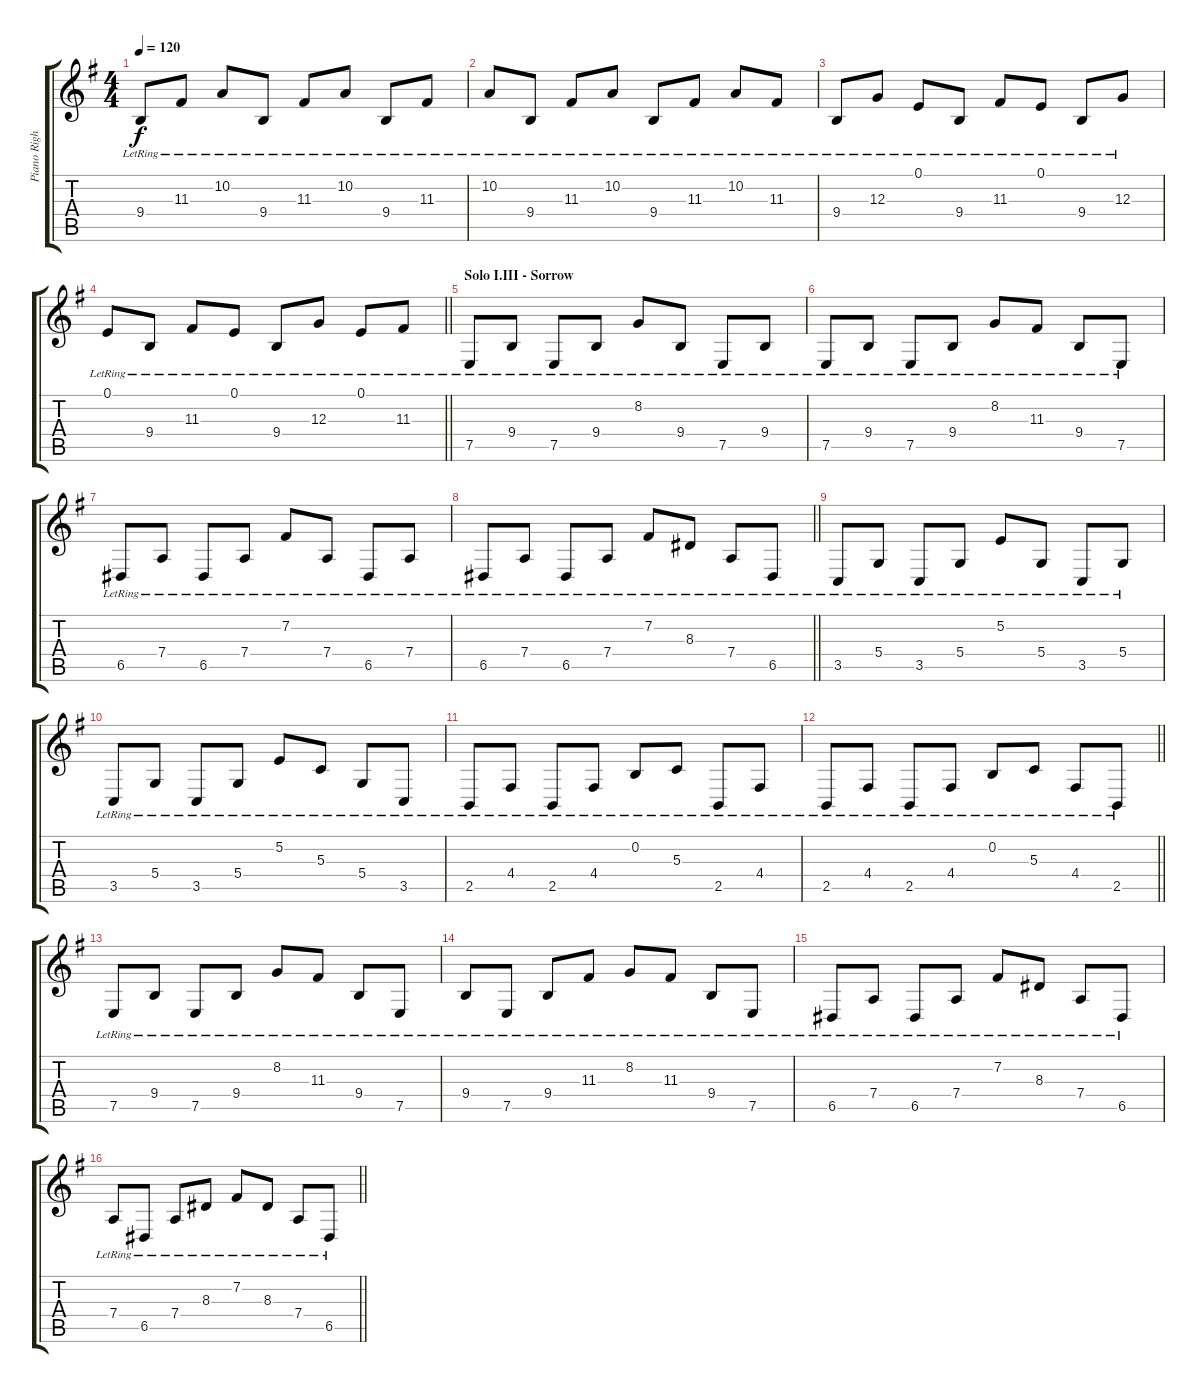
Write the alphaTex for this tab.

\track ("Piano Right Standard" "Piano Righ") {instrument acousticgrandpiano}
\staff {score tabs}
\tuning (E4 B3 G3 D3 A2 E2) {hide}
\ts (4 4)
\tempo 120
\clef g2
\ks eminor
9.4{lr}.8{dy f} 11.3{lr}.8 10.2{lr}.8 9.4{lr}.8 11.3{lr}.8 10.2{lr}.8 9.4{lr}.8 11.3{lr}.8 |
10.2{lr}.8 9.4{lr}.8 11.3{lr}.8 10.2{lr}.8 9.4{lr}.8 11.3{lr}.8 10.2{lr}.8 11.3{lr}.8 |
9.4{lr}.8 12.3{lr}.8 0.1{lr}.8 9.4{lr}.8 11.3{lr}.8 0.1{lr}.8 9.4{lr}.8 12.3{lr}.8 |
\barLineRight lightlight
0.1{lr}.8 9.4{lr}.8 11.3{lr}.8 0.1{lr}.8 9.4{lr}.8 12.3{lr}.8 0.1{lr}.8 11.3{lr}.8 |
\section ("" "Solo I.III - Sorrow")
7.5{lr}.8 9.4{lr}.8 7.5{lr}.8 9.4{lr}.8 8.2{lr}.8 9.4{lr}.8 7.5{lr}.8 9.4{lr}.8 |
7.5{lr}.8 9.4{lr}.8 7.5{lr}.8 9.4{lr}.8 8.2{lr}.8 11.3{lr}.8 9.4{lr}.8 7.5{lr}.8 |
6.5{lr}.8 7.4{lr}.8 6.5{lr}.8 7.4{lr}.8 7.2{lr}.8 7.4{lr}.8 6.5{lr}.8 7.4{lr}.8 |
\barLineRight lightlight
6.5{lr}.8 7.4{lr}.8 6.5{lr}.8 7.4{lr}.8 7.2{lr}.8 8.3{lr}.8 7.4{lr}.8 6.5{lr}.8 |
3.5{lr}.8 5.4{lr}.8 3.5{lr}.8 5.4{lr}.8 5.2{lr}.8 5.4{lr}.8 3.5{lr}.8 5.4{lr}.8 |
3.5{lr}.8 5.4{lr}.8 3.5{lr}.8 5.4{lr}.8 5.2{lr}.8 5.3{lr}.8 5.4{lr}.8 3.5{lr}.8 |
2.5{lr}.8 4.4{lr}.8 2.5{lr}.8 4.4{lr}.8 0.2{lr}.8 5.3{lr}.8 2.5{lr}.8 4.4{lr}.8 |
\barLineRight lightlight
2.5{lr}.8 4.4{lr}.8 2.5{lr}.8 4.4{lr}.8 0.2{lr}.8 5.3{lr}.8 4.4{lr}.8 2.5{lr}.8 |
7.5{lr}.8 9.4{lr}.8 7.5{lr}.8 9.4{lr}.8 8.2{lr}.8 11.3{lr}.8 9.4{lr}.8 7.5{lr}.8 |
9.4{lr}.8 7.5{lr}.8 9.4{lr}.8 11.3{lr}.8 8.2{lr}.8 11.3{lr}.8 9.4{lr}.8 7.5{lr}.8 |
6.5{lr}.8 7.4{lr}.8 6.5{lr}.8 7.4{lr}.8 7.2{lr}.8 8.3{lr}.8 7.4{lr}.8 6.5{lr}.8 |
\barLineRight lightlight
7.4{lr}.8 6.5{lr}.8 7.4{lr}.8 8.3{lr}.8 7.2{lr}.8 8.3{lr}.8 7.4{lr}.8 6.5{lr}.8
